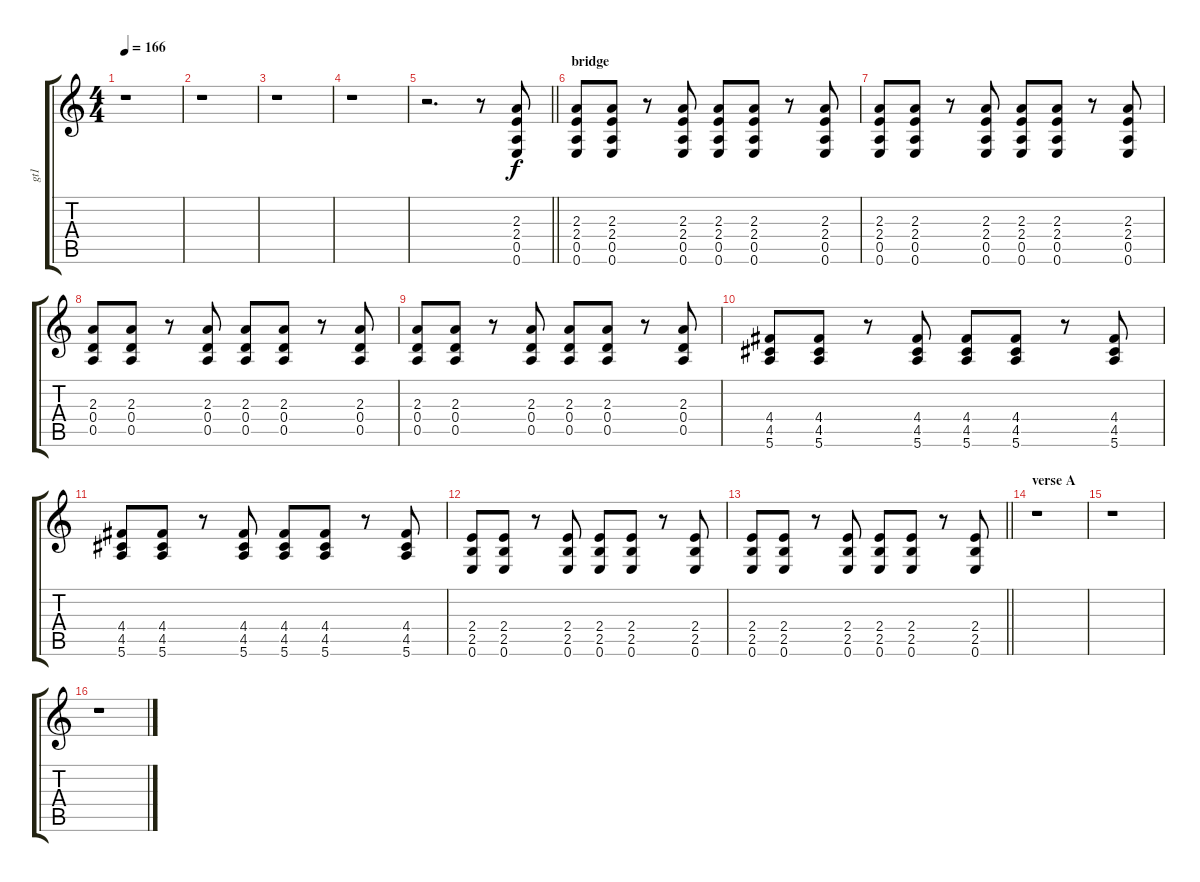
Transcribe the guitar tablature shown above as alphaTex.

\track ("gt1" "gt1") {instrument overdrivenguitar}
\staff {score tabs}
\tuning (E4 B3 G3 D3 A2 E2) {hide}
\ts (4 4)
\tempo 166
\clef g2
\ks c
r.1{dy f} |
r.1 |
r.1 |
r.1 |
\barLineRight lightlight
r.2{d} r.8 (2.3 2.4 0.5 0.6).8 |
\section ("" "bridge")
(2.3 2.4 0.5 0.6).8 (2.3 2.4 0.5 0.6).8 r.8 (2.3 2.4 0.5 0.6).8 (2.3 2.4 0.5 0.6).8 (2.3 2.4 0.5 0.6).8 r.8 (2.3 2.4 0.5 0.6).8 |
(2.3 2.4 0.5 0.6).8 (2.3 2.4 0.5 0.6).8 r.8 (2.3 2.4 0.5 0.6).8 (2.3 2.4 0.5 0.6).8 (2.3 2.4 0.5 0.6).8 r.8 (2.3 2.4 0.5 0.6).8 |
(2.3 0.4 0.5).8 (2.3 0.4 0.5).8 r.8 (2.3 0.4 0.5).8 (2.3 0.4 0.5).8 (2.3 0.4 0.5).8 r.8 (2.3 0.4 0.5).8 |
(2.3 0.4 0.5).8 (2.3 0.4 0.5).8 r.8 (2.3 0.4 0.5).8 (2.3 0.4 0.5).8 (2.3 0.4 0.5).8 r.8 (2.3 0.4 0.5).8 |
(4.4 4.5 5.6).8 (4.4 4.5 5.6).8 r.8 (4.4 4.5 5.6).8 (4.4 4.5 5.6).8 (4.4 4.5 5.6).8 r.8 (4.4 4.5 5.6).8 |
(4.4 4.5 5.6).8 (4.4 4.5 5.6).8 r.8 (4.4 4.5 5.6).8 (4.4 4.5 5.6).8 (4.4 4.5 5.6).8 r.8 (4.4 4.5 5.6).8 |
(2.4 2.5 0.6).8 (2.4 2.5 0.6).8 r.8 (2.4 2.5 0.6).8 (2.4 2.5 0.6).8 (2.4 2.5 0.6).8 r.8 (2.4 2.5 0.6).8 |
\barLineRight lightlight
(2.4 2.5 0.6).8 (2.4 2.5 0.6).8 r.8 (2.4 2.5 0.6).8 (2.4 2.5 0.6).8 (2.4 2.5 0.6).8 r.8 (2.4 2.5 0.6).8 |
\section ("" "verse A")
r.1 |
r.1 |
r.1
